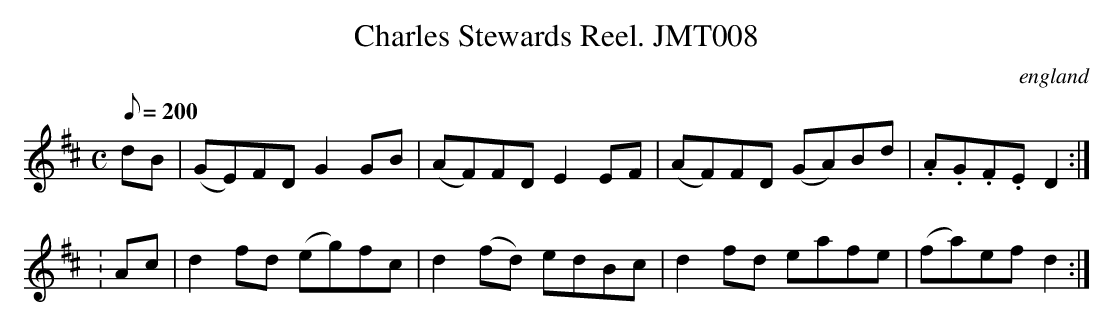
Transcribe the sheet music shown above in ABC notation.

X:1
T:Charles Stewards Reel. JMT008
O:england
M:C
L:1/8
Q:200
K:D
dB | (GE)FD G2 GB | (AF)FD E2 EF | (AF)FD (GA)Bd | .A.G.F.E D2 :|
:Ac | d2fd (eg)fc | d2 (fd) edBc | d2 fd eafe | (fa)ef d2 :|
